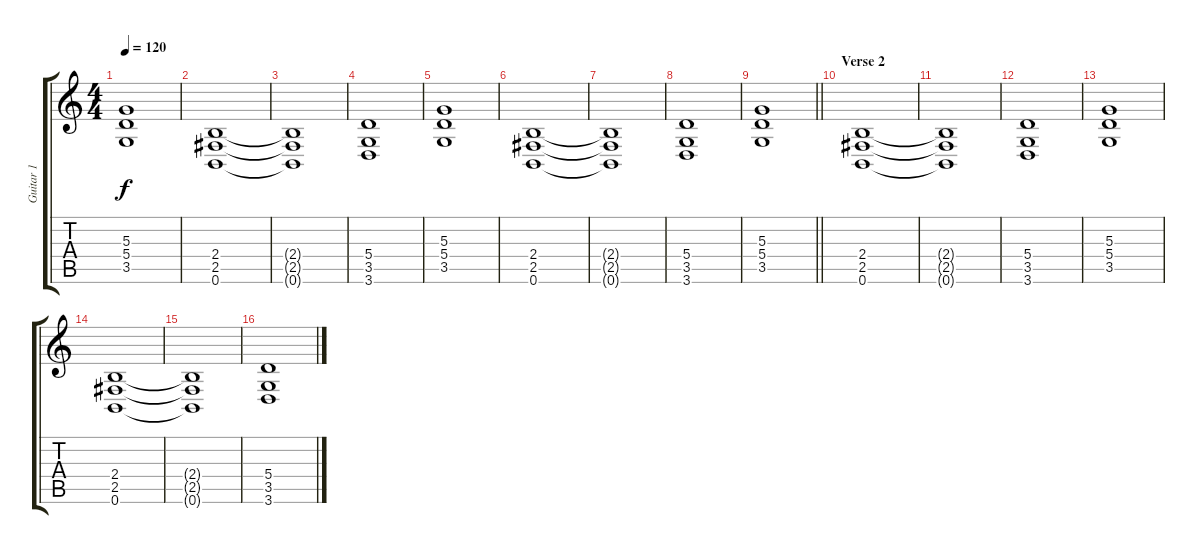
\track ("Guitar 1" "Guitar 1") {instrument distortionguitar}
\staff {score tabs}
\tuning (B3 Gb3 D3 A2 E2 B1) {hide}
\ts (4 4)
\tempo 120
\clef g2
\ks c
(5.3 5.4 3.5).1{dy f} |
(2.4 2.5 0.6).1 |
(2.4{t} 2.5{t} 0.6{t}).1 |
(5.4 3.5 3.6).1 |
(5.3 5.4 3.5).1 |
(2.4 2.5 0.6).1 |
(2.4{t} 2.5{t} 0.6{t}).1 |
(5.4 3.5 3.6).1 |
\barLineRight lightlight
(5.3 5.4 3.5).1 |
\section ("" "Verse 2")
(2.4 2.5 0.6).1 |
(2.4{t} 2.5{t} 0.6{t}).1 |
(5.4 3.5 3.6).1 |
(5.3 5.4 3.5).1 |
(2.4 2.5 0.6).1 |
(2.4{t} 2.5{t} 0.6{t}).1 |
(5.4 3.5 3.6).1
